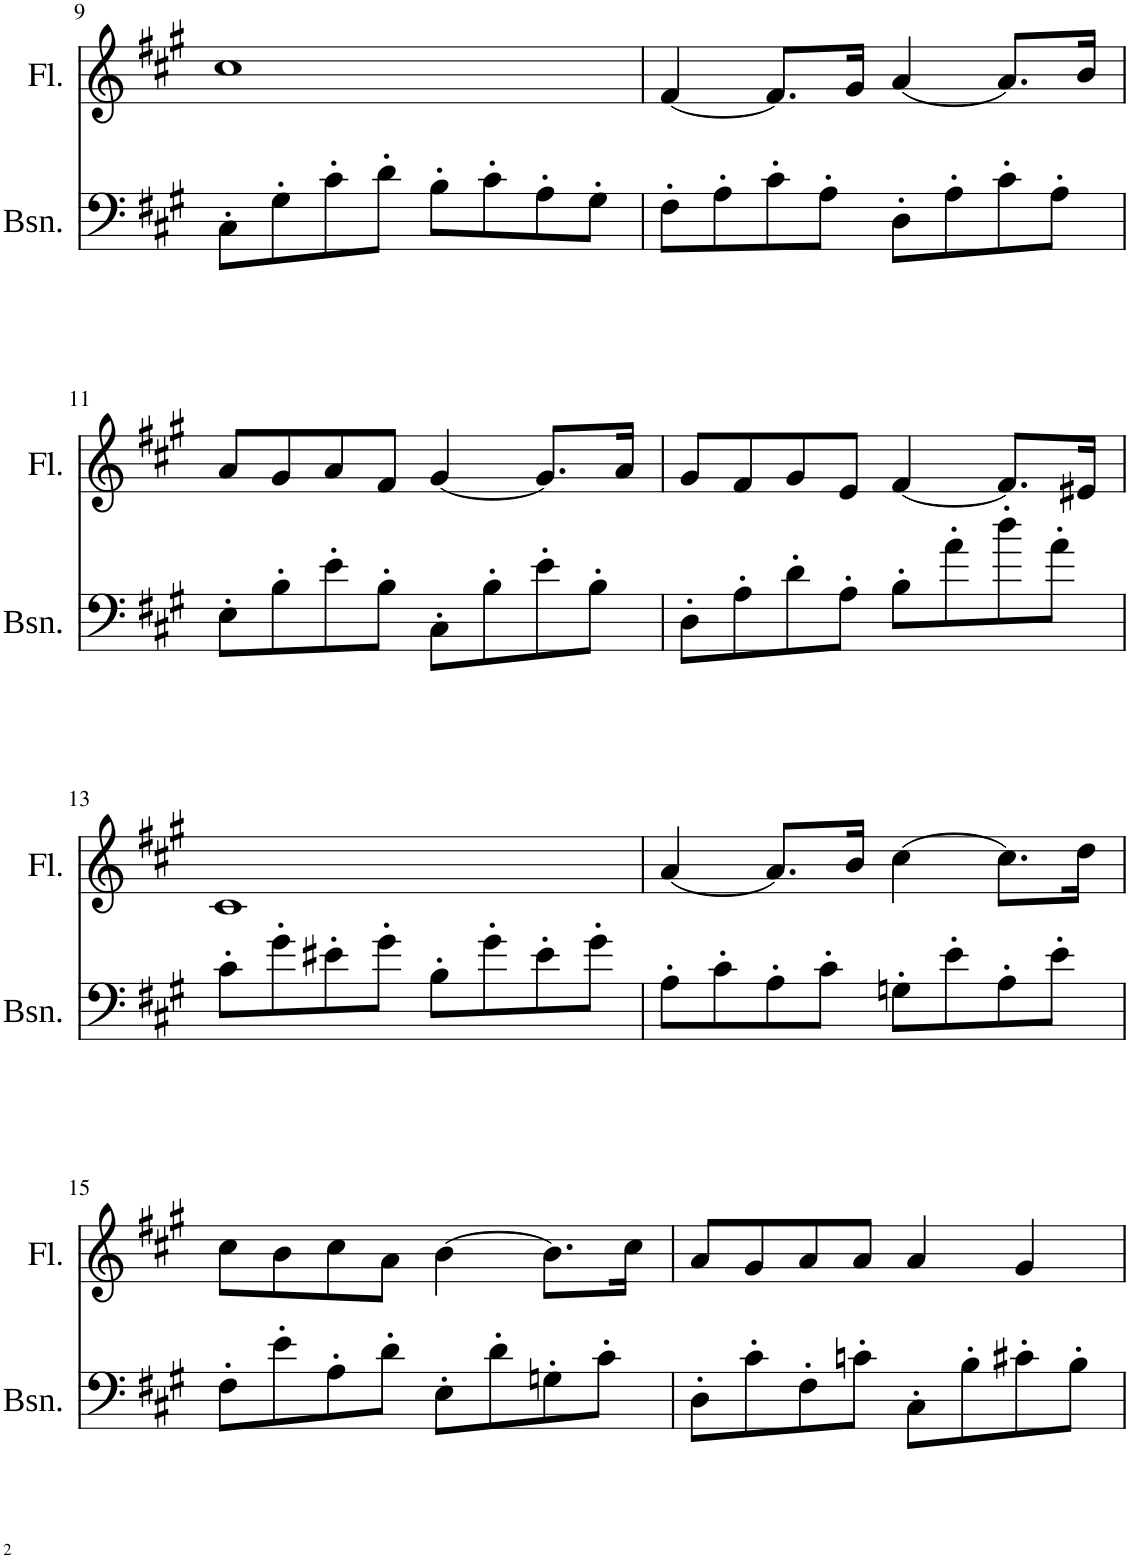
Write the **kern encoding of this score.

**kern	**kern
*part2	*part1
*staff2	*staff1
*I"Bassoon	*I"Flute
*I'Bsn.	*I'Fl.
!!LO:PB:g=z
*clefF4	*clefG2
*k[f#c#g#]	*k[f#c#g#]
*M4/4	*M4/4
=9	=9
8C#'\L	1cc#
8G#'\	.
8c#'\	.
8d'\J	.
8B'\L	.
8c#'\	.
8A'\	.
8G#'\J	.
=10	=10
8F#'\L	[4f#/
8A'\	.
8c#'\	8.f#/L]
8A'\J	.
.	16g#/Jk
8D'\L	[4a/
8A'\	.
8c#'\	8.a/L]
8A'\J	.
.	16b/Jk
!!LO:LB:g=z
=11	=11
8E'\L	8a/L
8B'\	8g#/
8e'\	8a/
8B'\J	8f#/J
8C#'\L	[4g#/
8B'\	.
8e'\	8.g#/L]
8B'\J	.
.	16a/Jk
=12	=12
8D'\L	8g#/L
8A'\	8f#/
8d'\	8g#/
8A'\J	8e/J
8B'\L	[4f#/
8a'\	.
8dd'\	8.f#/L]
8a'\J	.
.	16e#X/Jk
!!LO:LB:g=z
=13	=13
8c#'\L	1c#
8g#'\	.
8e#X'\	.
8g#'\J	.
8B'\L	.
8g#'\	.
8e#'\	.
8g#'\J	.
=14	=14
8A'\L	[4a/
8c#'\	.
8A'\	8.a/L]
8c#'\J	.
.	16b/Jk
8Gn'\L	[4cc#\
8e'\	.
8A'\	8.cc#\L]
8e'\J	.
.	16dd\Jk
!!LO:LB:g=z
=15	=15
8F#'\L	8cc#\L
8e'\	8b\
8A'\	8cc#\
8d'\J	8a\J
8E'\L	[4b\
8d'\	.
8Gn'\	8.b\L]
8c#'\J	.
.	16cc#\Jk
=16	=16
8D'\L	8a/L
8c#'\	8g#/
8F#'\	8a/
8cn'\J	8a/J
8C#'\L	4a/
8B'\	.
8c#X'\	4g#/
8B'\J	.
=	=
*-	*-
